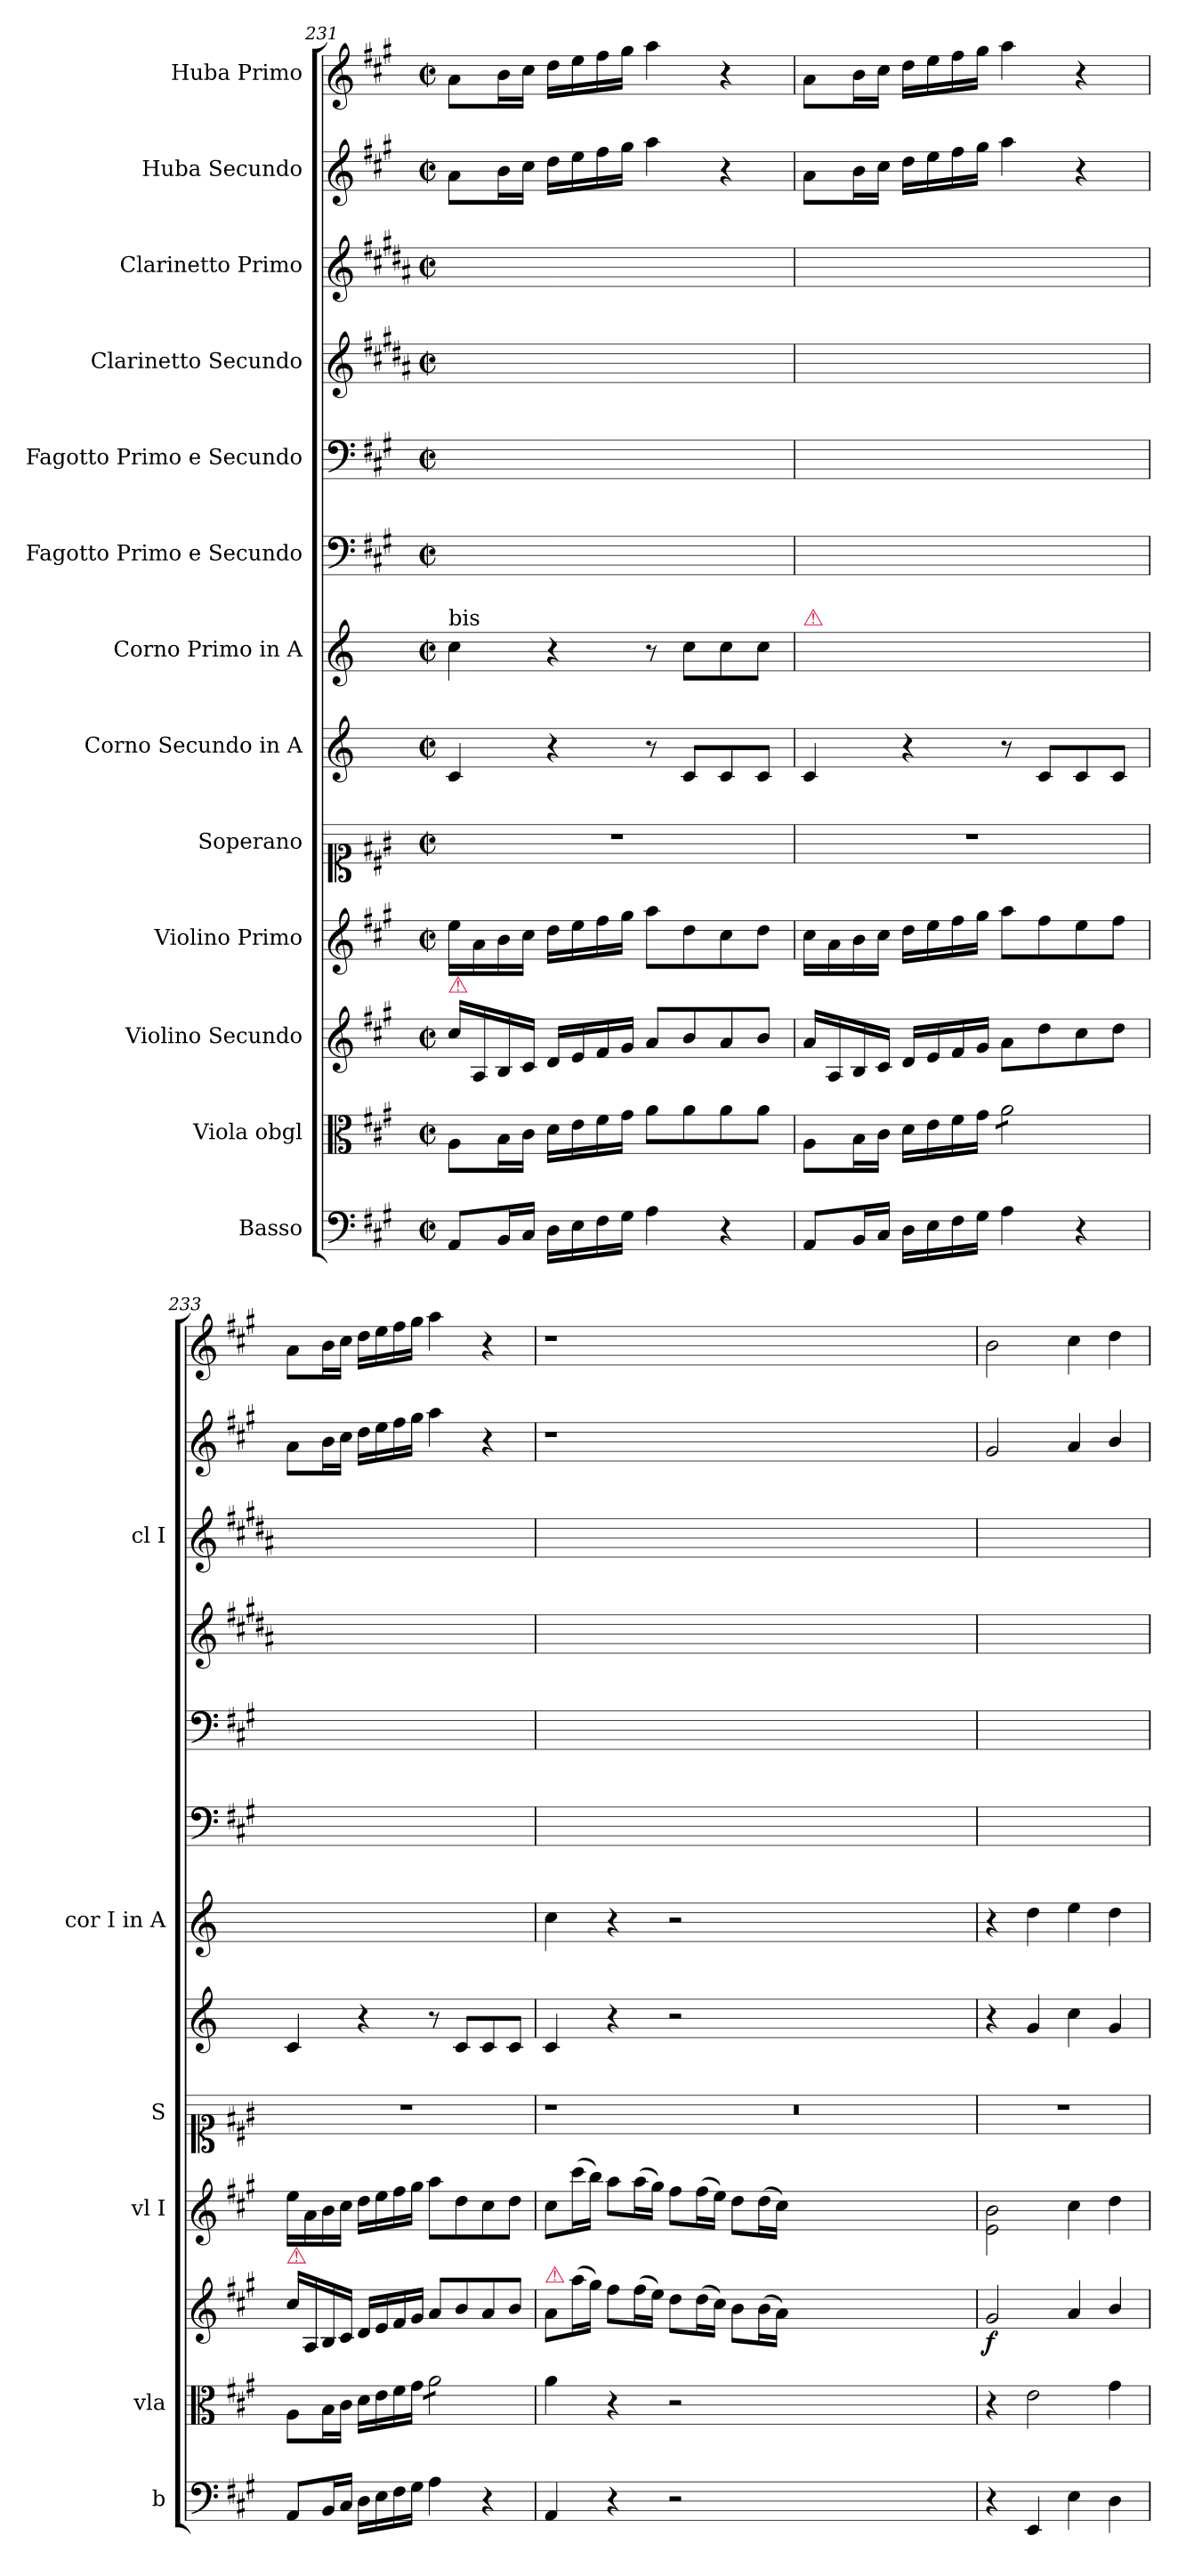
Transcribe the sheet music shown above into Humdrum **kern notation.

**kern	**kern	**kern	**dynam	**kern	**dynam	**kern	**kern	**kern	**kern	**kern	**kern	**kern	**kern	**kern
*part13	*part12	*part11	*part11	*part10	*part10	*part9	*part8	*part7	*part6	*part5	*part4	*part3	*part2	*part1
*staff13	*staff12	*staff11	*staff11	*staff10	*staff10	*staff9	*staff8	*staff7	*staff6	*staff5	*staff4	*staff3	*staff2	*staff1
*I"Basso	*I"Viola obgl	*I"Violino Secundo	*	*I"Violino Primo	*	*I"Soperano	*I"Corno Secundo in A	*I"Corno Primo in A	*I"Fagotto Primo e Secundo	*I"Fagotto Primo e Secundo	*I"Clarinetto Secundo	*I"Clarinetto Primo	*I"Huba Secundo	*I"Huba Primo
*I'b	*I'vla	*	*	*I'vl I	*	*I'S	*	*I'cor I in A	*	*	*	*I'cl I	*	*
*clefF4	*clefC3	*clefG2	*	*clefG2	*	*clefC1	*clefG2	*clefG2	*clefF4	*clefF4	*clefG2	*clefG2	*clefG2	*clefG2
*	*	*	*	*	*	*	*ITrd2c3	*ITrd2c3	*	*	*ITrd1c2	*ITrd1c2	*	*
*k[f#c#g#]	*k[f#c#g#]	*k[f#c#g#]	*	*k[f#c#g#]	*	*k[f#c#g#]	*k[f#c#g#]	*k[f#c#g#]	*k[f#c#g#]	*k[f#c#g#]	*k[f#c#g#]	*k[f#c#g#]	*k[f#c#g#]	*k[f#c#g#]
*A:	*A:	*A:	*	*A:	*	*A:	*A:	*A:	*A:	*A:	*A:	*A:	*A:	*A:
*M2/2	*M2/2	*M2/2	*	*M2/2	*	*M2/2	*M2/2	*M2/2	*M2/2	*M2/2	*M2/2	*M2/2	*M2/2	*M2/2
*met(c|)	*met(c|)	*met(c|)	*	*met(c|)	*	*met(c|)	*met(c|)	*met(c|)	*met(c|)	*met(c|)	*met(c|)	*met(c|)	*met(c|)	*met(c|)
=231	=231	=231	=231	=231	=231	=231	=231	=231	=231	=231	=231	=231	=231	=231
!	!	!	!	!	!	!	!	!LO:TX:a:t=bis	!	!	!	!	!	!
!	!	!LO:TX:a:color=crimson:t=⚠	!	!	!	!	!	!	!	!	!	!	!	!
8AA/L	8A\L	16cc#\LL	.	16ee\LL	.	1r	4A/	4a\	8AA/Lyy	8AA/Lyy	1ryy	1ryy	8a\L	8a\L
.	.	16A/	.	16a\	.	.	.	.	.	.	.	.	.	.
16BB/L	16B\L	16B/	.	16b\	.	.	.	.	16BB/Lyy	16BB/Lyy	.	.	16b\L	16b\L
16C#/JJ	16c#\JJ	16c#/JJ	.	16cc#\JJ	.	.	.	.	16C#/JJyy	16C#/JJyy	.	.	16cc#\JJ	16cc#\JJ
16D\LL	16d\LL	16d/LL	.	16dd\LL	.	.	4r	4r	16D\LLyy	16D\LLyy	.	.	16dd\LL	16dd\LL
16E\	16e\	16e/	.	16ee\	.	.	.	.	16E\yy	16E\yy	.	.	16ee\	16ee\
16F#\	16f#\	16f#/	.	16ff#\	.	.	.	.	16F#\yy	16F#\yy	.	.	16ff#\	16ff#\
16G#\JJ	16g#\JJ	16g#/JJ	.	16gg#\JJ	.	.	.	.	16G#\JJyy	16G#\JJyy	.	.	16gg#\JJ	16gg#\JJ
4A\	8a\L	8a/L	.	8aa\L	.	.	8r	8r	4A\yy	4A\yy	.	.	4aa\	4aa\
.	8a\	8b/	.	8dd\	.	.	8A/L	8a\L	.	.	.	.	.	.
4r	8a\	8a/	.	8cc#\	.	.	8A/	8a\	4ryy	4ryy	.	.	4r	4r
.	8a\J	8b/J	.	8dd\J	.	.	8A/J	8a\J	.	.	.	.	.	.
=232	=232	=232	=232	=232	=232	=232	=232	=232	=232	=232	=232	=232	=232	=232
!	!	!	!	!	!	!	!	!LO:TX:a:color=crimson:t=⚠	!	!	!	!	!	!
8AA/L	8A\L	16a/LL	.	16cc#\LL	.	1r	4A/	4a\yy	8AA/Lyy	8AA/Lyy	1ryy	1ryy	8a\L	8a\L
.	.	16A/	.	16a\	.	.	.	.	.	.	.	.	.	.
16BB/L	16B\L	16B/	.	16b\	.	.	.	.	16BB/Lyy	16BB/Lyy	.	.	16b\L	16b\L
16C#/JJ	16c#\JJ	16c#/JJ	.	16cc#\JJ	.	.	.	.	16C#/JJyy	16C#/JJyy	.	.	16cc#\JJ	16cc#\JJ
16D\LL	16d\LL	16d/LL	.	16dd\LL	.	.	4r	4ryy	16D\LLyy	16D\LLyy	.	.	16dd\LL	16dd\LL
16E\	16e\	16e/	.	16ee\	.	.	.	.	16E\yy	16E\yy	.	.	16ee\	16ee\
16F#\	16f#\	16f#/	.	16ff#\	.	.	.	.	16F#\yy	16F#\yy	.	.	16ff#\	16ff#\
16G#\JJ	16g#\JJ	16g#/JJ	.	16gg#\JJ	.	.	.	.	16G#\JJyy	16G#\JJyy	.	.	16gg#\JJ	16gg#\JJ
!	!LO:TX:a:color=crimson:t=⚠	!	!	!	!	!	!	!	!	!	!	!	!	!
*	*tremolo	*	*	*	*	*	*	*	*	*	*	*	*	*
4A\	8a\L	8a\L	.	8aa\L	.	.	8r	8ryy	4A\yy	4A\yy	.	.	4aa\	4aa\
.	8a\	8dd\	.	8ff#\	.	.	8A/L	8a\Lyy	.	.	.	.	.	.
4r	8a\	8cc#\	.	8ee\	.	.	8A/	8a\yy	4ryy	4ryy	.	.	4r	4r
.	8a\J	8dd\J	.	8ff#\J	.	.	8A/J	8a\Jyy	.	.	.	.	.	.
*	*Xtremolo	*	*	*	*	*	*	*	*	*	*	*	*	*
=233	=233	=233	=233	=233	=233	=233	=233	=233	=233	=233	=233	=233	=233	=233
!	!	!LO:TX:a:color=crimson:t=⚠	!	!	!	!	!	!	!	!	!	!	!	!
8AA/L	8A\L	16cc#\LL	.	16ee\LL	.	1r	4A/	4a\yy	8AA/Lyy	8AA/Lyy	1ryy	1ryy	8a\L	8a\L
.	.	16A/	.	16a\	.	.	.	.	.	.	.	.	.	.
16BB/L	16B\L	16B/	.	16b\	.	.	.	.	16BB/Lyy	16BB/Lyy	.	.	16b\L	16b\L
16C#/JJ	16c#\JJ	16c#/JJ	.	16cc#\JJ	.	.	.	.	16C#/JJyy	16C#/JJyy	.	.	16cc#\JJ	16cc#\JJ
16D\LL	16d\LL	16d/LL	.	16dd\LL	.	.	4r	4ryy	16D\LLyy	16D\LLyy	.	.	16dd\LL	16dd\LL
16E\	16e\	16e/	.	16ee\	.	.	.	.	16E\yy	16E\yy	.	.	16ee\	16ee\
16F#\	16f#\	16f#/	.	16ff#\	.	.	.	.	16F#\yy	16F#\yy	.	.	16ff#\	16ff#\
16G#\JJ	16g#\JJ	16g#/JJ	.	16gg#\JJ	.	.	.	.	16G#\JJyy	16G#\JJyy	.	.	16gg#\JJ	16gg#\JJ
!	!LO:TX:a:color=crimson:t=⚠	!	!	!	!	!	!	!	!	!	!	!	!	!
*	*tremolo	*	*	*	*	*	*	*	*	*	*	*	*	*
4A\	8a\L	8a/L	.	8aa\L	.	.	8r	8ryy	4A\yy	4A\yy	.	.	4aa\	4aa\
.	8a\	8b/	.	8dd\	.	.	8A/L	8a\Lyy	.	.	.	.	.	.
4r	8a\	8a/	.	8cc#\	.	.	8A/	8a\yy	4ryy	4ryy	.	.	4r	4r
.	8a\J	8b/J	.	8dd\J	.	.	8A/J	8a\Jyy	.	.	.	.	.	.
*	*Xtremolo	*	*	*	*	*	*	*	*	*	*	*	*	*
=234	=234	=234	=234	=234	=234	=234	=234	=234	=234	=234	=234	=234	=234	=234
!	!	!LO:TX:a:color=crimson:t=⚠	!	!	!	!	!	!	!	!	!	!	!	!
!	!	!	!LO:DY:b	!	!LO:DY:b	!	!	!	!	!	!	!	!	!
4AA/	4a\	8a/L	p&colon;	8cc#\L	p&colon;	1r	4A/	4a\	4AA/yy	4AA/yy	1ryy	1ryy	1r	1r
.	.	(16aa\L	.	(16ccc#\L	.	.	.	.	.	.	.	.	.	.
.	.	16gg#\JJ)	.	16bb\JJ)	.	.	.	.	.	.	.	.	.	.
4r	4r	8ff#\L	.	8aa\L	.	.	4r	4r	4ryy	4ryy	.	.	.	.
.	.	(16ff#\L	.	(16aa\L	.	.	.	.	.	.	.	.	.	.
.	.	16ee\JJ)	.	16gg#\JJ)	.	.	.	.	.	.	.	.	.	.
2r	2r	8dd\L	.	8ff#\L	.	.	2r	2r	2ryy	2ryy	.	.	.	.
.	.	(16dd\L	.	(16ff#\L	.	.	.	.	.	.	.	.	.	.
.	.	16cc#\JJ)	.	16ee\JJ)	.	.	.	.	.	.	.	.	.	.
.	.	8b\L	.	8dd\L	.	.	.	.	.	.	.	.	.	.
.	.	(16b\L	.	(16dd\L	.	.	.	.	.	.	.	.	.	.
.	.	16a\JJ)	.	16cc#\JJ)	.	.	.	.	.	.	.	.	.	.
0.ryy	0.ryy	0.ryy	.	0.ryy	.	0.r	0.ryy	0.ryy	0.ryy	0.ryy	0.ryy	0.ryy	0.ryy	0.ryy
=235	=235	=235	=235	=235	=235	=235	=235	=235	=235	=235	=235	=235	=235	=235
!	!	!	!	!	!LO:DY:b	!	!	!	!	!	!	!	!	!
4r	4r	2g#/	f	2e\ 2b\	f&colon;	1r	4r	4r	4ryy	4ryy	1ryy	1ryy	2g#/	2b\
4EE/	2e\	.	.	.	.	.	4e/	4b\	4EE/yy	4EE/yy	.	.	.	.
4E\	.	4a/	.	4cc#\	.	.	4a\	4cc#\	4E\yy	4E\yy	.	.	4a/	4cc#\
4D\	4g#\	4b/	.	4dd\	.	.	4e/	4b\	4D\yy	4D\yy	.	.	4b/	4dd\
=	=	=	=	=	=	=	=	=	=	=	=	=	=	=
*-	*-	*-	*-	*-	*-	*-	*-	*-	*-	*-	*-	*-	*-	*-
